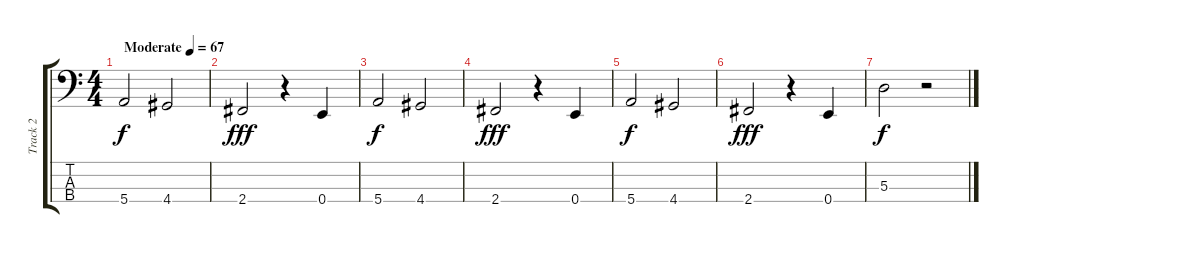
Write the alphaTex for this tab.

\track ("Track 2" "Track 2") {instrument electricbassfinger}
\staff {score tabs}
\tuning (G2 D2 A1 E1) {hide}
\ts (4 4)
\tempo (67 "Moderate")
\clef f4
\ks c
5.4.2{dy f instrument electricbassfinger} 4.4.2 |
2.4.2{dy fff} r.4 0.4.4 |
5.4.2{dy f} 4.4.2 |
2.4.2{dy fff} r.4 0.4.4 |
5.4.2{dy f} 4.4.2 |
2.4.2{dy fff} r.4 0.4.4 |
5.3.2{dy f} r.2
